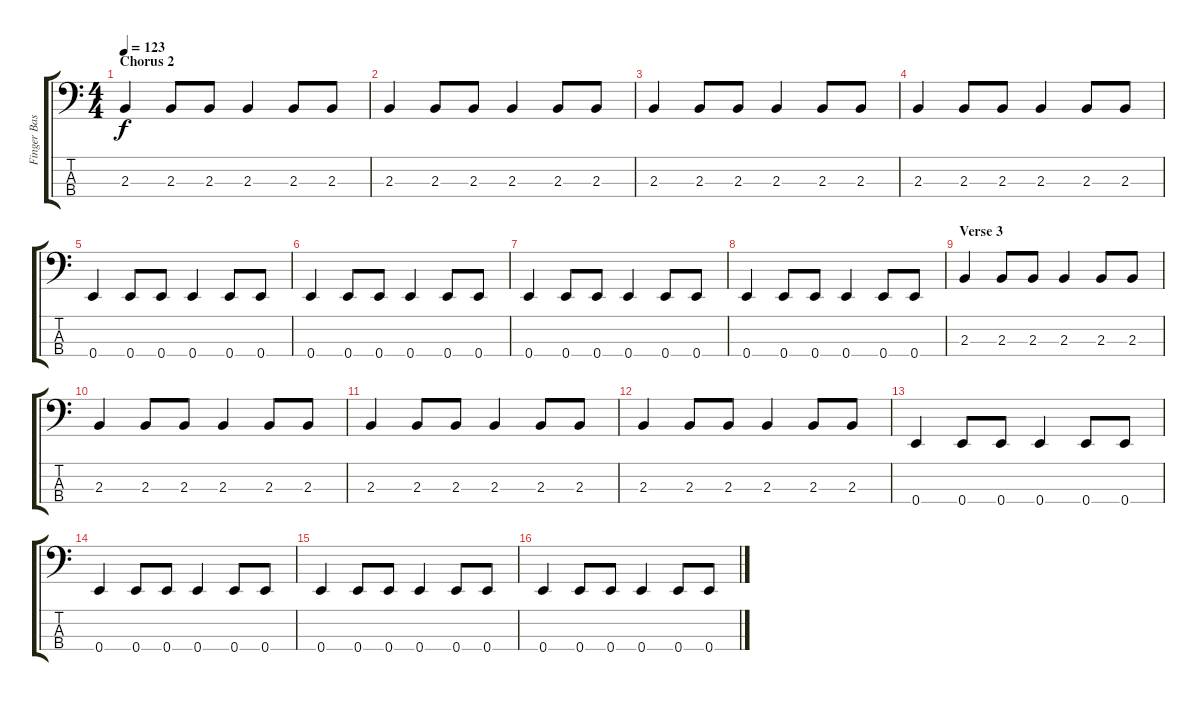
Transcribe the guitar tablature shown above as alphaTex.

\track ("Finger Bass" "Finger Bas") {instrument electricbassfinger}
\staff {score tabs}
\tuning (G2 D2 A1 E1) {hide}
\ts (4 4)
\section ("" "Chorus 2")
\tempo 123
\clef f4
\ks c
2.3.4{dy f} 2.3.8 2.3.8 2.3.4 2.3.8 2.3.8 |
2.3.4 2.3.8 2.3.8 2.3.4 2.3.8 2.3.8 |
2.3.4 2.3.8 2.3.8 2.3.4 2.3.8 2.3.8 |
2.3.4 2.3.8 2.3.8 2.3.4 2.3.8 2.3.8 |
0.4.4 0.4.8 0.4.8 0.4.4 0.4.8 0.4.8 |
0.4.4 0.4.8 0.4.8 0.4.4 0.4.8 0.4.8 |
0.4.4 0.4.8 0.4.8 0.4.4 0.4.8 0.4.8 |
0.4.4 0.4.8 0.4.8 0.4.4 0.4.8 0.4.8 |
\section ("" "Verse 3")
2.3.4 2.3.8 2.3.8 2.3.4 2.3.8 2.3.8 |
2.3.4 2.3.8 2.3.8 2.3.4 2.3.8 2.3.8 |
2.3.4 2.3.8 2.3.8 2.3.4 2.3.8 2.3.8 |
2.3.4 2.3.8 2.3.8 2.3.4 2.3.8 2.3.8 |
0.4.4 0.4.8 0.4.8 0.4.4 0.4.8 0.4.8 |
0.4.4 0.4.8 0.4.8 0.4.4 0.4.8 0.4.8 |
0.4.4 0.4.8 0.4.8 0.4.4 0.4.8 0.4.8 |
0.4.4 0.4.8 0.4.8 0.4.4 0.4.8 0.4.8
